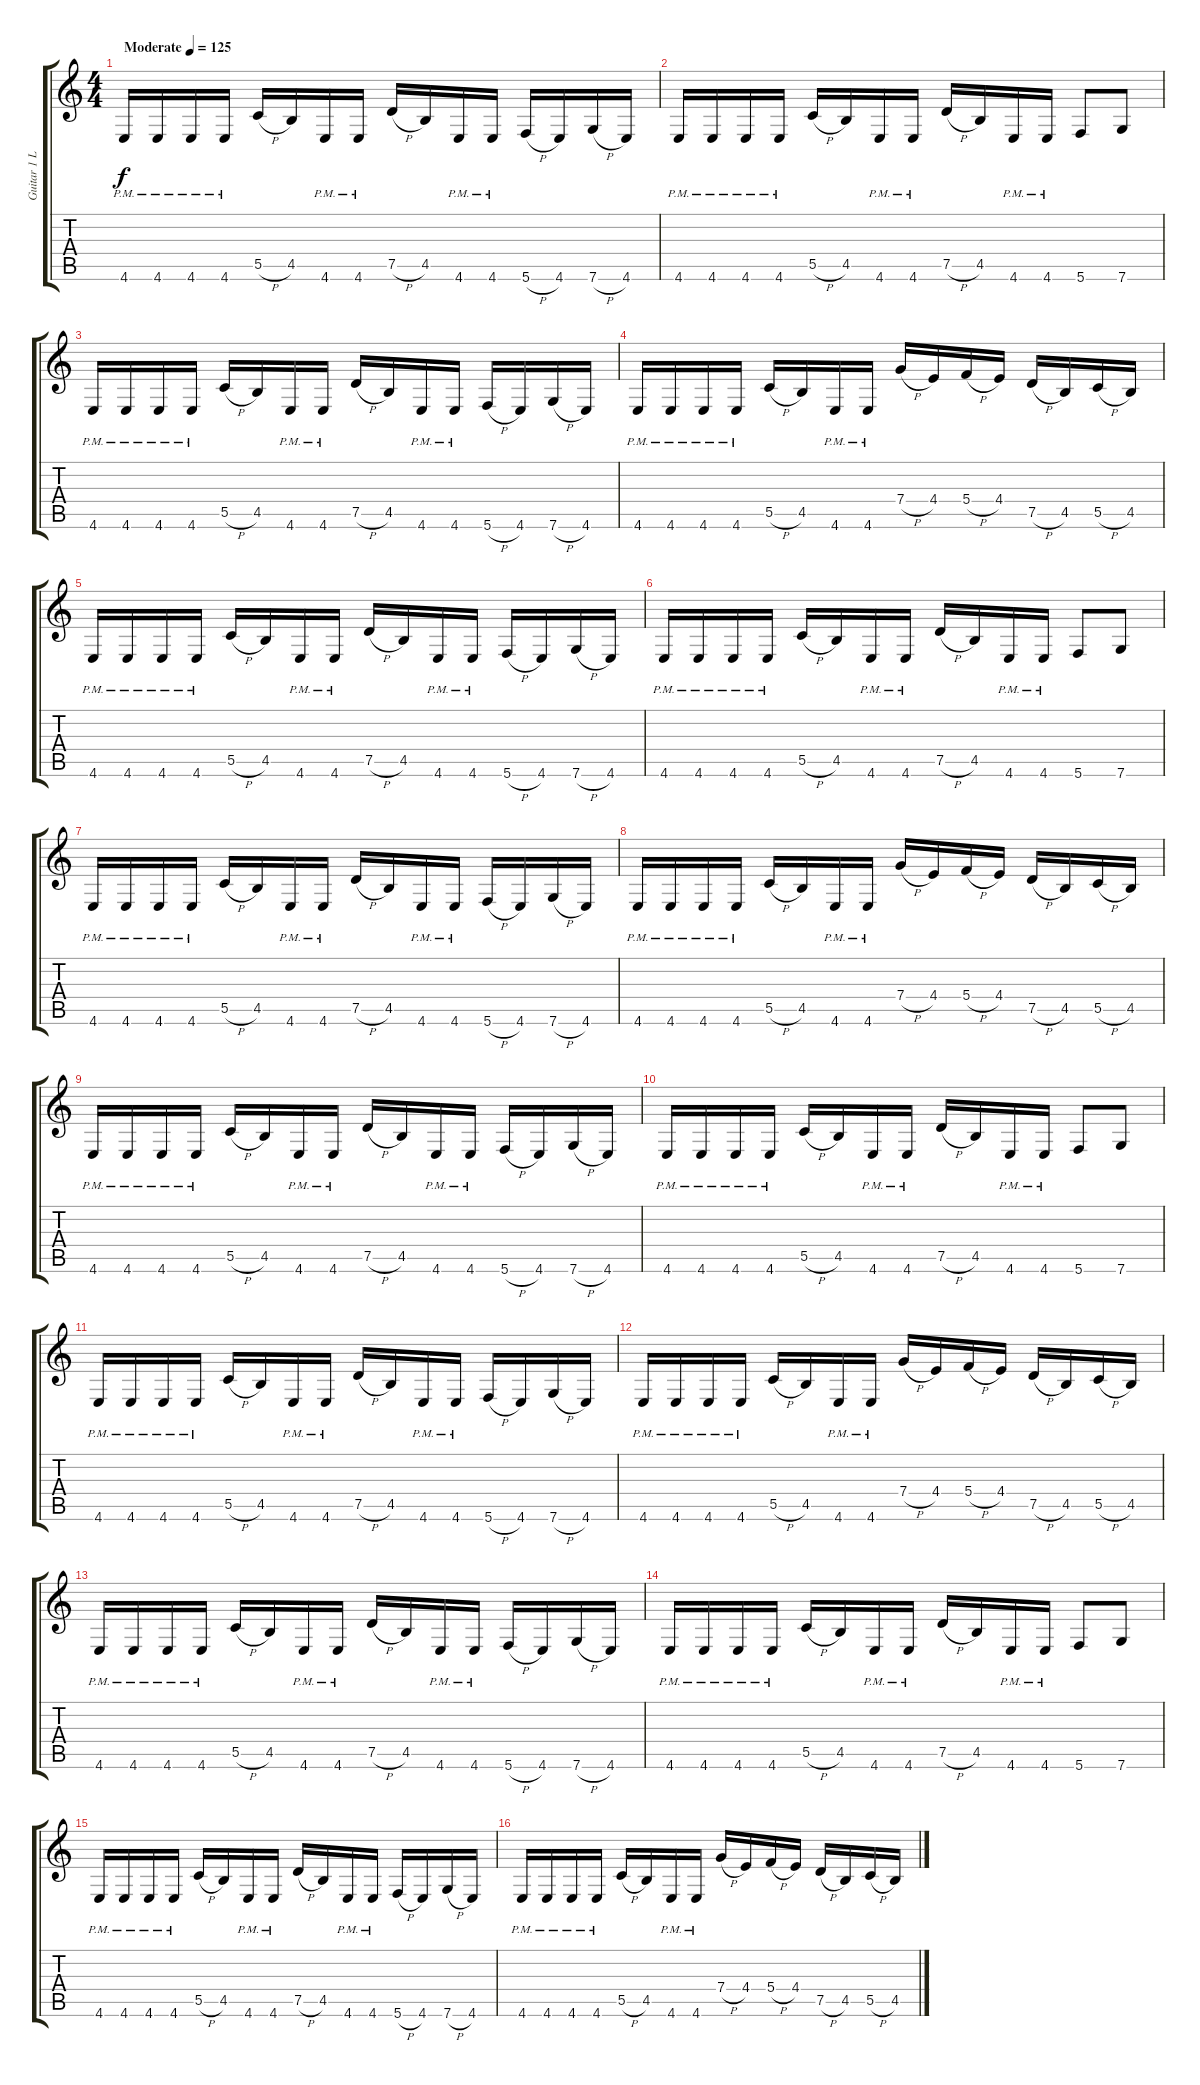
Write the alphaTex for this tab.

\track ("Guitar 1 Left" "Guitar 1 L") {instrument distortionguitar}
\staff {score tabs}
\tuning (D4 A3 F3 C3 G2 C2) {hide}
\ts (4 4)
\tempo (125 "Moderate")
\clef g2
\ks c
4.6{pm}.16{dy f instrument distortionguitar} 4.6{pm}.16 4.6{pm}.16 4.6{pm}.16 5.5{h}.16 4.5.16 4.6{pm}.16 4.6{pm}.16 7.5{h}.16 4.5.16 4.6{pm}.16 4.6{pm}.16 5.6{h}.16 4.6.16 7.6{h}.16 4.6.16 |
4.6{pm}.16 4.6{pm}.16 4.6{pm}.16 4.6{pm}.16 5.5{h}.16 4.5.16 4.6{pm}.16 4.6{pm}.16 7.5{h}.16 4.5.16 4.6{pm}.16 4.6{pm}.16 5.6.8 7.6.8 |
4.6{pm}.16 4.6{pm}.16 4.6{pm}.16 4.6{pm}.16 5.5{h}.16 4.5.16 4.6{pm}.16 4.6{pm}.16 7.5{h}.16 4.5.16 4.6{pm}.16 4.6{pm}.16 5.6{h}.16 4.6.16 7.6{h}.16 4.6.16 |
4.6{pm}.16 4.6{pm}.16 4.6{pm}.16 4.6{pm}.16 5.5{h}.16 4.5.16 4.6{pm}.16 4.6{pm}.16 7.4{h}.16 4.4.16 5.4{h}.16 4.4.16 7.5{h}.16 4.5.16 5.5{h}.16 4.5.16 |
4.6{pm}.16 4.6{pm}.16 4.6{pm}.16 4.6{pm}.16 5.5{h}.16 4.5.16 4.6{pm}.16 4.6{pm}.16 7.5{h}.16 4.5.16 4.6{pm}.16 4.6{pm}.16 5.6{h}.16 4.6.16 7.6{h}.16 4.6.16 |
4.6{pm}.16 4.6{pm}.16 4.6{pm}.16 4.6{pm}.16 5.5{h}.16 4.5.16 4.6{pm}.16 4.6{pm}.16 7.5{h}.16 4.5.16 4.6{pm}.16 4.6{pm}.16 5.6.8 7.6.8 |
4.6{pm}.16 4.6{pm}.16 4.6{pm}.16 4.6{pm}.16 5.5{h}.16 4.5.16 4.6{pm}.16 4.6{pm}.16 7.5{h}.16 4.5.16 4.6{pm}.16 4.6{pm}.16 5.6{h}.16 4.6.16 7.6{h}.16 4.6.16 |
4.6{pm}.16 4.6{pm}.16 4.6{pm}.16 4.6{pm}.16 5.5{h}.16 4.5.16 4.6{pm}.16 4.6{pm}.16 7.4{h}.16 4.4.16 5.4{h}.16 4.4.16 7.5{h}.16 4.5.16 5.5{h}.16 4.5.16 |
4.6{pm}.16 4.6{pm}.16 4.6{pm}.16 4.6{pm}.16 5.5{h}.16 4.5.16 4.6{pm}.16 4.6{pm}.16 7.5{h}.16 4.5.16 4.6{pm}.16 4.6{pm}.16 5.6{h}.16 4.6.16 7.6{h}.16 4.6.16 |
4.6{pm}.16 4.6{pm}.16 4.6{pm}.16 4.6{pm}.16 5.5{h}.16 4.5.16 4.6{pm}.16 4.6{pm}.16 7.5{h}.16 4.5.16 4.6{pm}.16 4.6{pm}.16 5.6.8 7.6.8 |
4.6{pm}.16 4.6{pm}.16 4.6{pm}.16 4.6{pm}.16 5.5{h}.16 4.5.16 4.6{pm}.16 4.6{pm}.16 7.5{h}.16 4.5.16 4.6{pm}.16 4.6{pm}.16 5.6{h}.16 4.6.16 7.6{h}.16 4.6.16 |
4.6{pm}.16 4.6{pm}.16 4.6{pm}.16 4.6{pm}.16 5.5{h}.16 4.5.16 4.6{pm}.16 4.6{pm}.16 7.4{h}.16 4.4.16 5.4{h}.16 4.4.16 7.5{h}.16 4.5.16 5.5{h}.16 4.5.16 |
4.6{pm}.16 4.6{pm}.16 4.6{pm}.16 4.6{pm}.16 5.5{h}.16 4.5.16 4.6{pm}.16 4.6{pm}.16 7.5{h}.16 4.5.16 4.6{pm}.16 4.6{pm}.16 5.6{h}.16 4.6.16 7.6{h}.16 4.6.16 |
4.6{pm}.16 4.6{pm}.16 4.6{pm}.16 4.6{pm}.16 5.5{h}.16 4.5.16 4.6{pm}.16 4.6{pm}.16 7.5{h}.16 4.5.16 4.6{pm}.16 4.6{pm}.16 5.6.8 7.6.8 |
4.6{pm}.16 4.6{pm}.16 4.6{pm}.16 4.6{pm}.16 5.5{h}.16 4.5.16 4.6{pm}.16 4.6{pm}.16 7.5{h}.16 4.5.16 4.6{pm}.16 4.6{pm}.16 5.6{h}.16 4.6.16 7.6{h}.16 4.6.16 |
4.6{pm}.16 4.6{pm}.16 4.6{pm}.16 4.6{pm}.16 5.5{h}.16 4.5.16 4.6{pm}.16 4.6{pm}.16 7.4{h}.16 4.4.16 5.4{h}.16 4.4.16 7.5{h}.16 4.5.16 5.5{h}.16 4.5.16
